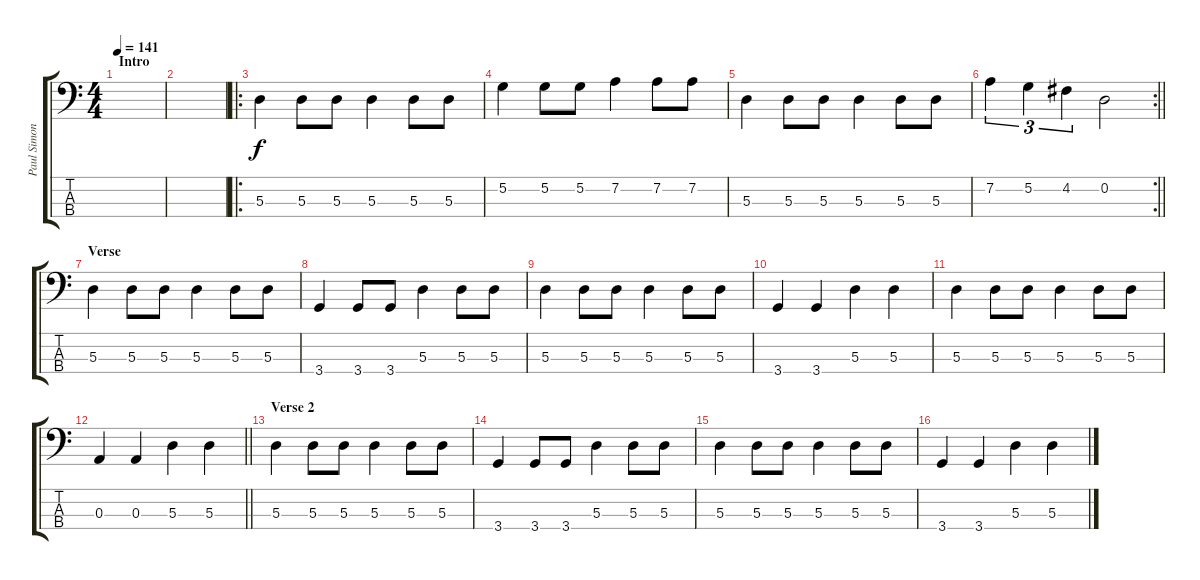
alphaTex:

\track ("Paul Simonon - Bass" "Paul Simon") {instrument electricbassfinger}
\staff {score tabs}
\tuning (G2 D2 A1 E1) {hide}
\ts (4 4)
\section ("" "Intro")
\tempo 141
\clef f4
\ks c
|
|
\ro
5.3.4 5.3.8 5.3.8 5.3.4 5.3.8 5.3.8 |
5.2.4 5.2.8 5.2.8 7.2.4 7.2.8 7.2.8 |
5.3.4 5.3.8 5.3.8 5.3.4 5.3.8 5.3.8 |
\rc 2
\barLineRight lightlight
7.2.4{tu (3 2)} 5.2.4{tu (3 2)} 4.2.4{tu (3 2)} 0.2.2 |
\section ("" "Verse")
5.3.4 5.3.8 5.3.8 5.3.4 5.3.8 5.3.8 |
3.4.4 3.4.8 3.4.8 5.3.4 5.3.8 5.3.8 |
5.3.4 5.3.8 5.3.8 5.3.4 5.3.8 5.3.8 |
3.4.4 3.4.4 5.3.4 5.3.4 |
5.3.4 5.3.8 5.3.8 5.3.4 5.3.8 5.3.8 |
\barLineRight lightlight
0.3.4 0.3.4 5.3.4 5.3.4 |
\section ("" "Verse 2")
5.3.4 5.3.8 5.3.8 5.3.4 5.3.8 5.3.8 |
3.4.4 3.4.8 3.4.8 5.3.4 5.3.8 5.3.8 |
5.3.4 5.3.8 5.3.8 5.3.4 5.3.8 5.3.8 |
3.4.4 3.4.4 5.3.4 5.3.4
